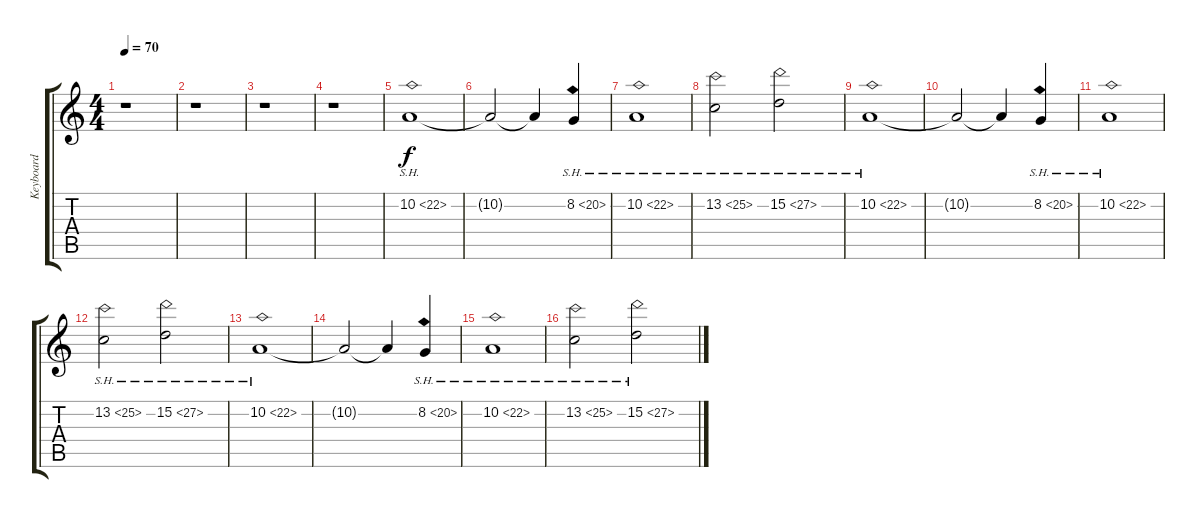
\track ("Keyboard" "Keyboard") {instrument synthstrings1}
\staff {score tabs}
\tuning (E4 B3 G3 D3 A2 E2) {hide}
\ts (4 4)
\tempo 70
\clef g2
\ks c
r.1{dy f} |
r.1 |
r.1 |
r.1 |
10.2{sh 12}.1 |
10.2{t}.2 10.2{t}.4 8.2{sh 12}.4 |
10.2{sh 12}.1 |
13.2{sh 12}.2 15.2{sh 12}.2 |
10.2{sh 12}.1 |
10.2{t}.2 10.2{t}.4 8.2{sh 12}.4 |
10.2{sh 12}.1 |
13.2{sh 12}.2 15.2{sh 12}.2 |
10.2{sh 12}.1 |
10.2{t}.2 10.2{t}.4 8.2{sh 12}.4 |
10.2{sh 12}.1 |
13.2{sh 12}.2 15.2{sh 12}.2
